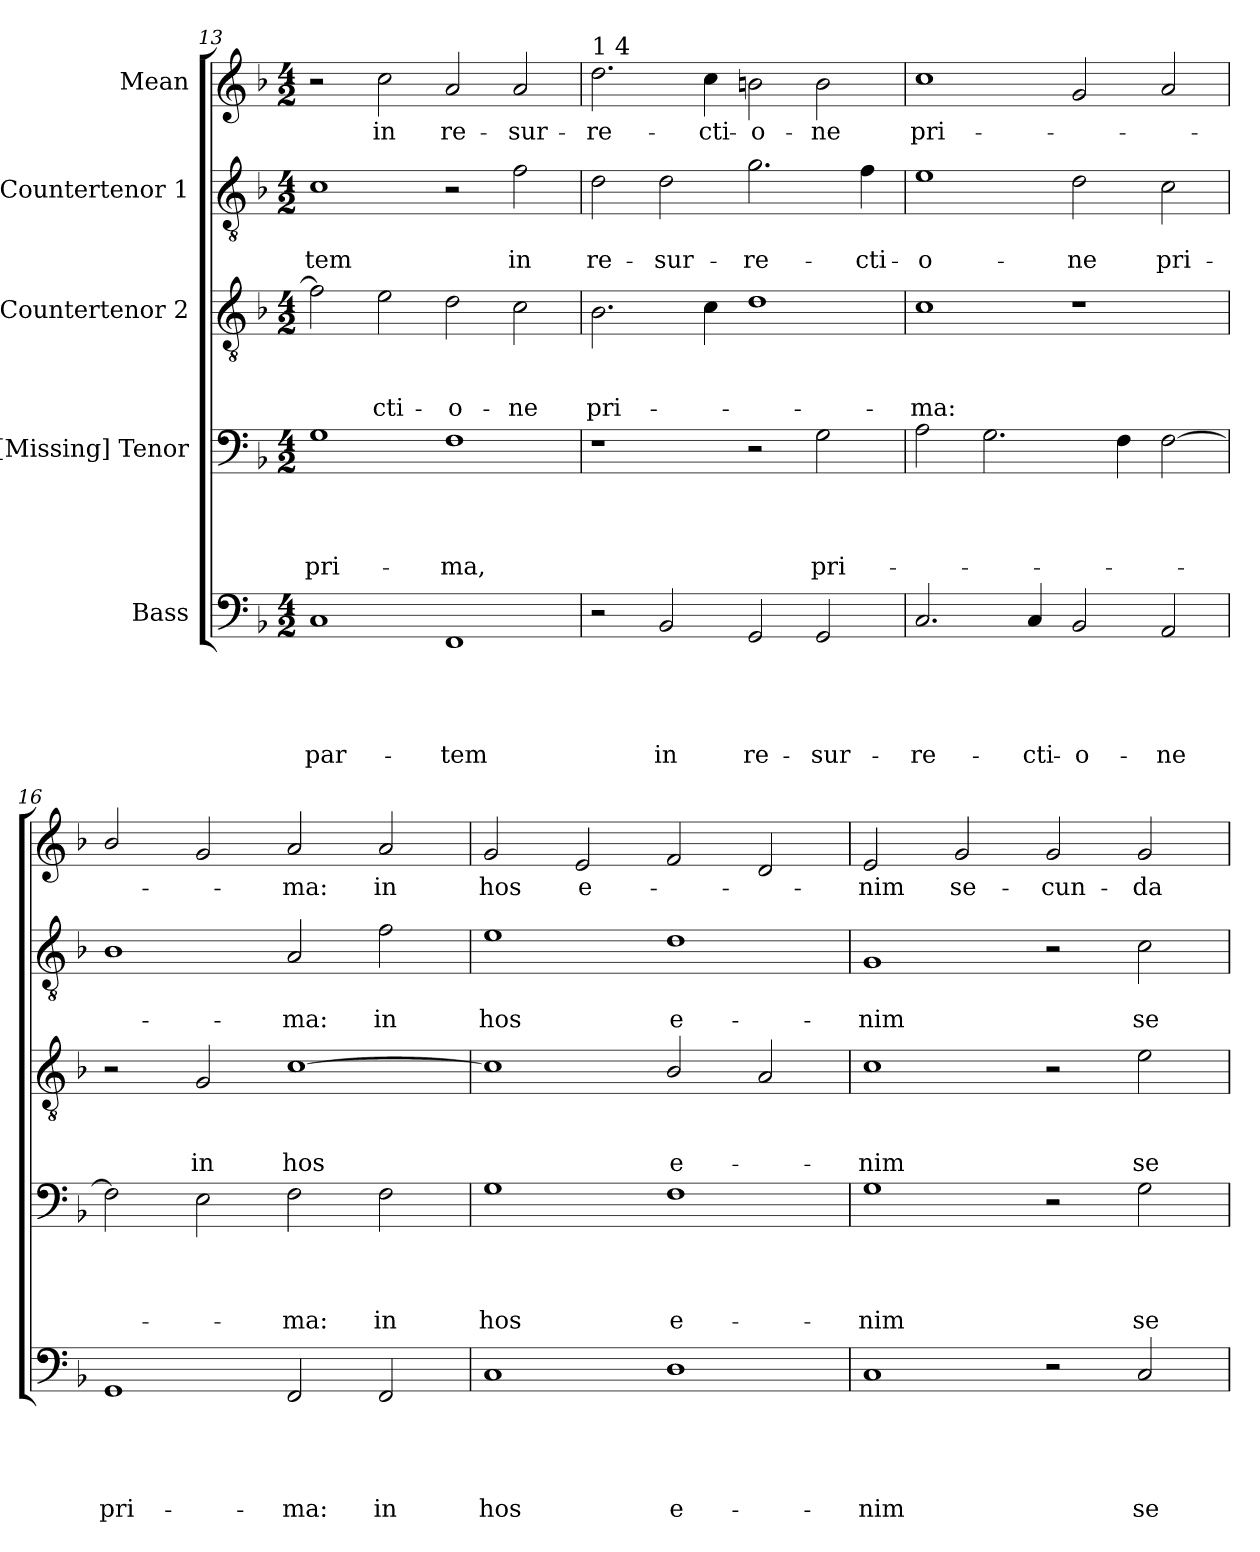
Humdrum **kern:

**kern	**text	**text	**text	**text	**text	**kern	**text	**text	**text	**text	**kern	**text	**text	**text	**kern	**text	**text	**kern	**text
*part5	*part5	*part5	*part5	*part5	*part5	*part4	*part4	*part4	*part4	*part4	*part3	*part3	*part3	*part3	*part2	*part2	*part2	*part1	*part1
*staff5	*staff5	*staff5	*staff5	*staff5	*staff5	*staff4	*staff4	*staff4	*staff4	*staff4	*staff3	*staff3	*staff3	*staff3	*staff2	*staff2	*staff2	*staff1	*staff1
*I"Bass	*	*	*	*	*	*I"[Missing] Tenor	*	*	*	*	*I"Countertenor 2	*	*	*	*I"Countertenor 1	*	*	*I"Mean	*
*clefF4	*	*	*	*	*	*clefF4	*	*	*	*	*clefGv2	*	*	*	*clefGv2	*	*	*clefG2	*
*k[b-]	*	*	*	*	*	*k[b-]	*	*	*	*	*k[b-]	*	*	*	*k[b-]	*	*	*k[b-]	*
*F:	*	*	*	*	*	*F:	*	*	*	*	*F:	*	*	*	*F:	*	*	*F:	*
*M4/2	*	*	*	*	*	*M4/2	*	*	*	*	*M4/2	*	*	*	*M4/2	*	*	*M4/2	*
=13	=13	=13	=13	=13	=13	=13	=13	=13	=13	=13	=13	=13	=13	=13	=13	=13	=13	=13	=13
!	!	!	!	!	!LO:LY:b	!	!	!	!	!LO:LY:b	!	!	!	!	!	!	!LO:LY:b	!	!
1C	.	.	.	.	par-	1G	.	.	.	pri-	2f\]	.	.	.	1c	.	-tem	2r	.
!	!	!	!	!	!	!	!	!	!	!	!	!	!	!LO:LY:b	!	!	!	!	!LO:LY:b
.	.	.	.	.	.	.	.	.	.	.	2e\	.	.	-cti-	.	.	.	2cc\	in
!	!	!	!	!	!LO:LY:b	!	!	!	!	!LO:LY:b	!	!	!	!LO:LY:b	!	!	!	!	!LO:LY:b
1FF	.	.	.	.	-tem	1F	.	.	.	-ma,	2d\	.	.	-o-	2r	.	.	2a/	re-
!	!	!	!	!	!	!	!	!	!	!	!	!	!	!LO:LY:b	!	!	!LO:LY:b	!	!LO:LY:b
.	.	.	.	.	.	.	.	.	.	.	2c\	.	.	-ne	2f\	.	in	2a/	-sur-
!!LO:LB:g=z
=14!	=14!	=14!	=14!	=14!	=14!	=14!	=14!	=14!	=14!	=14!	=14!	=14!	=14!	=14!	=14!	=14!	=14!	=14!	=14!
!	!	!	!	!	!	!	!	!	!	!	!	!	!	!	!	!	!	!LO:TX:a:t=1 4	!
!	!	!	!	!	!	!	!	!	!	!	!	!	!	!LO:LY:b	!	!	!LO:LY:b	!	!LO:LY:b
2r	.	.	.	.	.	1r	.	.	.	.	2.B-\	.	.	pri-	2d\	.	re-	2.dd\	-re-
!	!	!	!	!	!LO:LY:b	!	!	!	!	!	!	!	!	!	!	!	!LO:LY:b	!	!
2BB-/	.	.	.	.	in	.	.	.	.	.	.	.	.	.	2d\	.	-sur-	.	.
!	!	!	!	!	!	!	!	!	!	!	!	!	!	!	!	!	!	!	!LO:LY:b
.	.	.	.	.	.	.	.	.	.	.	4c\	.	.	.	.	.	.	4cc\	-cti-
!	!	!	!	!	!LO:LY:b	!	!	!	!	!	!	!	!	!	!	!	!LO:LY:b	!	!LO:LY:b
2GG/	.	.	.	.	re-	2r	.	.	.	.	1d	.	.	.	2.g\	.	-re-	2bn\	-o-
!	!	!	!	!	!LO:LY:b	!	!	!	!	!LO:LY:b	!	!	!	!	!	!	!	!	!LO:LY:b
2GG/	.	.	.	.	-sur-	2G\	.	.	.	pri-	.	.	.	.	.	.	.	2b\	-ne
!	!	!	!	!	!	!	!	!	!	!	!	!	!	!	!	!	!LO:LY:b	!	!
.	.	.	.	.	.	.	.	.	.	.	.	.	.	.	4f\	.	-cti-	.	.
=15!	=15!	=15!	=15!	=15!	=15!	=15!	=15!	=15!	=15!	=15!	=15!	=15!	=15!	=15!	=15!	=15!	=15!	=15!	=15!
!	!	!	!	!	!LO:LY:b	!	!	!	!	!	!	!	!	!LO:LY:b	!	!	!LO:LY:b	!	!LO:LY:b
2.C/	.	.	.	.	-re-	2A\	.	.	.	.	1c	.	.	-ma:	1e	.	-o-	1cc	pri-
.	.	.	.	.	.	2.G\	.	.	.	.	.	.	.	.	.	.	.	.	.
!	!	!	!	!	!LO:LY:b	!	!	!	!	!	!	!	!	!	!	!	!	!	!
4C/	.	.	.	.	-cti-	.	.	.	.	.	.	.	.	.	.	.	.	.	.
!	!	!	!	!	!LO:LY:b	!	!	!	!	!	!	!	!	!	!	!	!LO:LY:b	!	!
2BB-/	.	.	.	.	-o-	.	.	.	.	.	1r	.	.	.	2d\	.	-ne	2g/	.
.	.	.	.	.	.	4F\	.	.	.	.	.	.	.	.	.	.	.	.	.
!	!	!	!	!	!LO:LY:b	!	!	!	!	!	!	!	!	!	!	!	!LO:LY:b	!	!
2AA/	.	.	.	.	-ne	[>2F\	.	.	.	.	.	.	.	.	2c\	.	pri-	2a/	.
=16!	=16!	=16!	=16!	=16!	=16!	=16!	=16!	=16!	=16!	=16!	=16!	=16!	=16!	=16!	=16!	=16!	=16!	=16!	=16!
!	!	!	!	!	!LO:LY:b	!	!	!	!	!	!	!	!	!	!	!	!	!	!
1GG	.	.	.	.	pri-	2F\]	.	.	.	.	2r	.	.	.	1B-	.	.	2b-/	.
!	!	!	!	!	!	!	!	!	!	!	!	!	!	!LO:LY:b	!	!	!	!	!
.	.	.	.	.	.	2E\	.	.	.	.	2G/	.	.	in	.	.	.	2g/	.
!	!	!	!	!	!LO:LY:b	!	!	!	!	!LO:LY:b	!	!	!	!LO:LY:b	!	!	!LO:LY:b	!	!LO:LY:b
2FF/	.	.	.	.	-ma:	2F\	.	.	.	-ma:	[>1c	.	.	hos	2A/	.	-ma:	2a/	-ma:
!	!	!	!	!	!LO:LY:b	!	!	!	!	!LO:LY:b	!	!	!	!	!	!	!LO:LY:b	!	!LO:LY:b
2FF/	.	.	.	.	in	2F\	.	.	.	in	.	.	.	.	2f\	.	in	2a/	in
=17!	=17!	=17!	=17!	=17!	=17!	=17!	=17!	=17!	=17!	=17!	=17!	=17!	=17!	=17!	=17!	=17!	=17!	=17!	=17!
!	!	!	!	!	!LO:LY:b	!	!	!	!	!LO:LY:b	!	!	!	!	!	!	!LO:LY:b	!	!LO:LY:b
1C	.	.	.	.	hos	1G	.	.	.	hos	1c]	.	.	.	1e	.	hos	2g/	hos
!	!	!	!	!	!	!	!	!	!	!	!	!	!	!	!	!	!	!	!LO:LY:b
.	.	.	.	.	.	.	.	.	.	.	.	.	.	.	.	.	.	2e/	e-
!	!	!	!	!	!LO:LY:b	!	!	!	!	!LO:LY:b	!	!	!	!LO:LY:b	!	!	!LO:LY:b	!	!
1D	.	.	.	.	e-	1F	.	.	.	e-	2B-/	.	.	e-	1d	.	e-	2f/	.
.	.	.	.	.	.	.	.	.	.	.	2A/	.	.	.	.	.	.	2d/	.
=18!	=18!	=18!	=18!	=18!	=18!	=18!	=18!	=18!	=18!	=18!	=18!	=18!	=18!	=18!	=18!	=18!	=18!	=18!	=18!
!	!	!	!	!	!LO:LY:b	!	!	!	!	!LO:LY:b	!	!	!	!LO:LY:b	!	!	!LO:LY:b	!	!LO:LY:b
1C	.	.	.	.	-nim	1G	.	.	.	-nim	1c	.	.	-nim	1G	.	-nim	2e/	-nim
!	!	!	!	!	!	!	!	!	!	!	!	!	!	!	!	!	!	!	!LO:LY:b
.	.	.	.	.	.	.	.	.	.	.	.	.	.	.	.	.	.	2g/	se-
!	!	!	!	!	!	!	!	!	!	!	!	!	!	!	!	!	!	!	!LO:LY:b
2r	.	.	.	.	.	2r	.	.	.	.	2r	.	.	.	2r	.	.	2g/	-cun-
!	!	!	!	!	!LO:LY:b	!	!	!	!	!LO:LY:b	!	!	!	!LO:LY:b	!	!	!LO:LY:b	!	!LO:LY:b
2C/	.	.	.	.	se-	2G\	.	.	.	se-	2e\	.	.	se-	2c\	.	se-	2g/	-da
=!	=!	=!	=!	=!	=!	=!	=!	=!	=!	=!	=!	=!	=!	=!	=!	=!	=!	=!	=!
*-	*-	*-	*-	*-	*-	*-	*-	*-	*-	*-	*-	*-	*-	*-	*-	*-	*-	*-	*-
